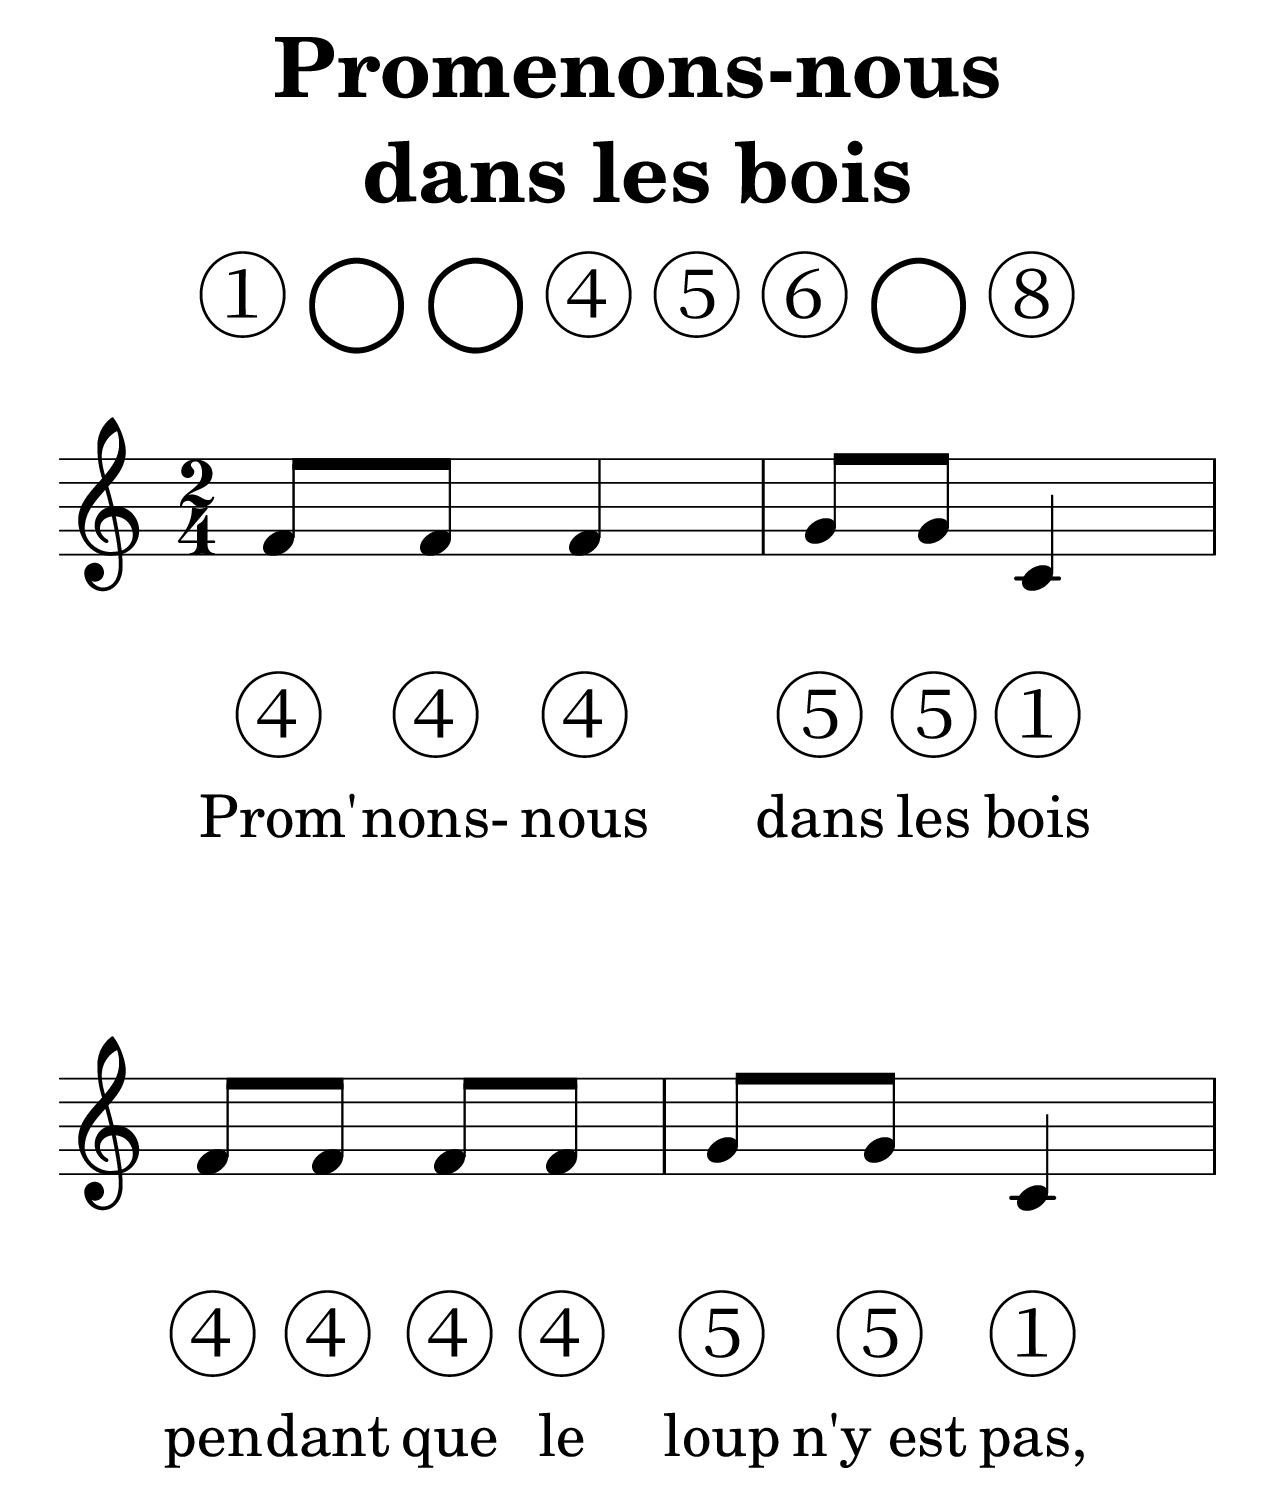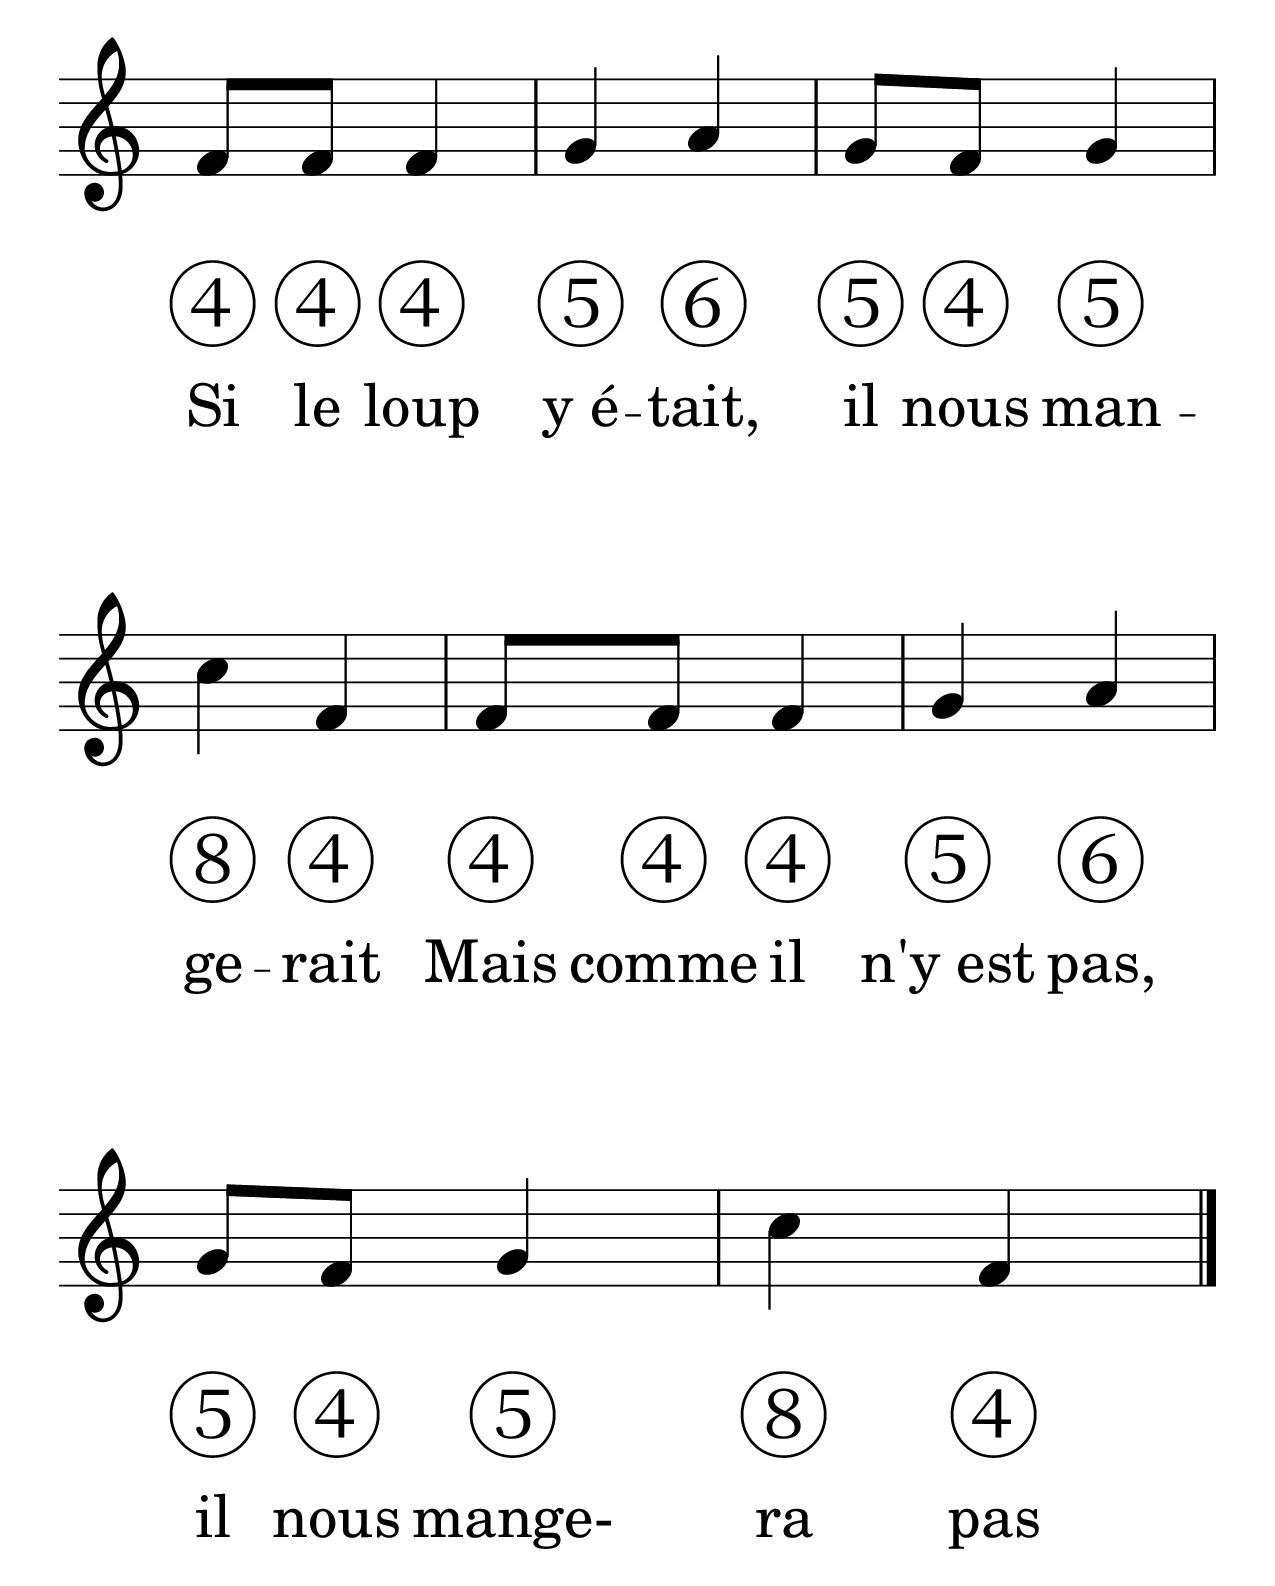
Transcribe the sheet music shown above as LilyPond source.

\version "2.18.2"
\include "common.ly"
\version "2.18.2"

% for reference
% ① ② ③ ④ ⑤ ⑥ ⑦ ⑧ ◯

% empty circles with bar number to colorize
oc = "①"
od = "②"
oe = "③"
of = "④"
og = "⑤"
oap = "⑥"
obp = "⑦"
ocp = "⑧"
oo = "◯"


% Adapted from typeset CC-BY Wikisource

\header {
 title = \markup { \center-column {\line{"Promenons-nous"} \line{"dans les bois"}}}
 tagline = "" 
}

\markup {
  \column {
  \vspace #0.5
  \fill-line { \column { \line { 
    \fontsize #5 { \oc \oo \oo \of \og \oap \oo \ocp}}}}
  \vspace #0.5
  }
}

\score {
\new Staff <<  
 \clef treble
 \time 2/4
 \key c \major 
 \relative c' {
    f8 f f4
    g8 g c,4
    f8 f f f
    g g c,4
    f8 f f4
    g a
    g8 f g4
    c f,
    f8 f f4
    g a
    g8 f g4
    c f,

  \bar "|."

}

\addlyrics {
    \set fontSize = #4
    \of \of \of \og \og \oc
    \of \of \of \of \og \og \oc
    \of \of \of \og \oap \og \of \og 
    \ocp \of \of \of \of \og \oap
    \og \of \og \ocp \of
   }

\addlyrics {
  Prom' -- nons- nous dans les bois
  pen -- dant que le loup n'y_est pas,
  Si le loup y_é -- tait,
  il nous man -- ge -- rait
  Mais comme il n'y_est pas, il nous mange- ra pas
} 
 
>>

\layout { }

\midi {
    \context {
      \Score
      tempoWholesPerMinute = #(ly:make-moment 100 4)
    }
  }

}
